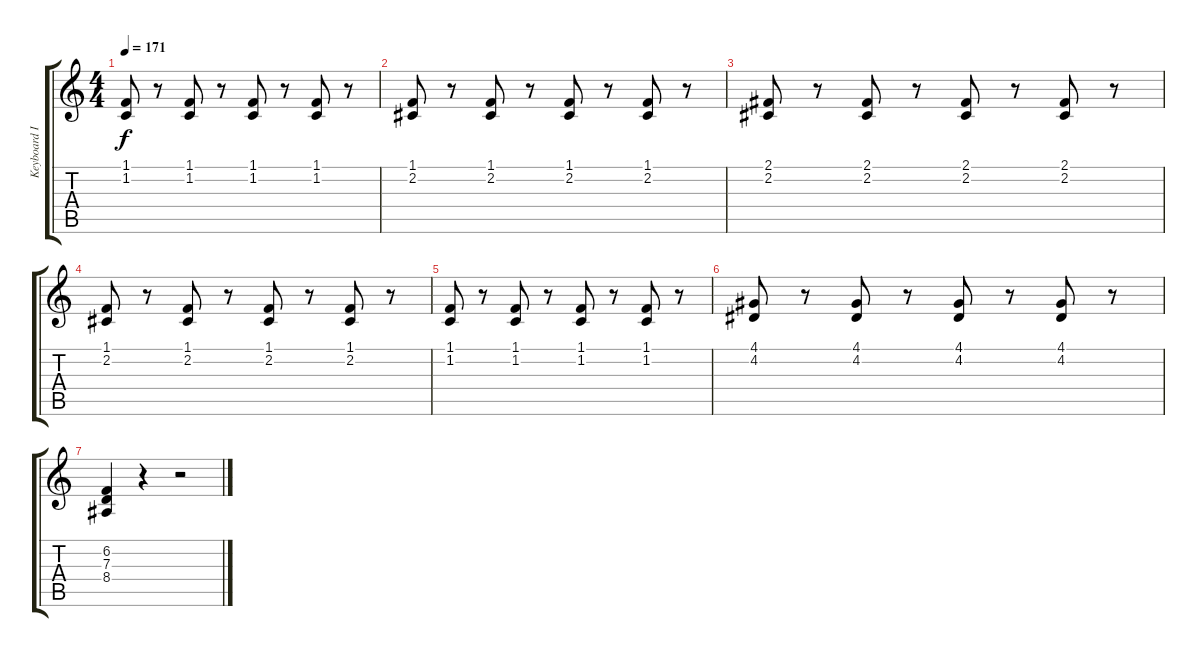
\track ("Keyboard II (Rhythm)" "Keyboard I") {instrument stringensemble1}
\staff {score tabs}
\tuning (E4 B3 G3 D3 A2 E2) {hide}
\ts (4 4)
\tempo 171
\clef g2
\ks c
(1.1 1.2).8{dy f} r.8 (1.1 1.2).8 r.8 (1.1 1.2).8 r.8 (1.1 1.2).8 r.8 |
(1.1 2.2).8 r.8 (1.1 2.2).8 r.8 (1.1 2.2).8 r.8 (1.1 2.2).8 r.8 |
(2.1 2.2).8 r.8 (2.1 2.2).8 r.8 (2.1 2.2).8 r.8 (2.1 2.2).8 r.8 |
(1.1 2.2).8 r.8 (1.1 2.2).8 r.8 (1.1 2.2).8 r.8 (1.1 2.2).8 r.8 |
(1.1 1.2).8 r.8 (1.1 1.2).8 r.8 (1.1 1.2).8 r.8 (1.1 1.2).8 r.8 |
(4.1 4.2).8 r.8 (4.1 4.2).8 r.8 (4.1 4.2).8 r.8 (4.1 4.2).8 r.8 |
(6.2 7.3 8.4).4 r.4 r.2
